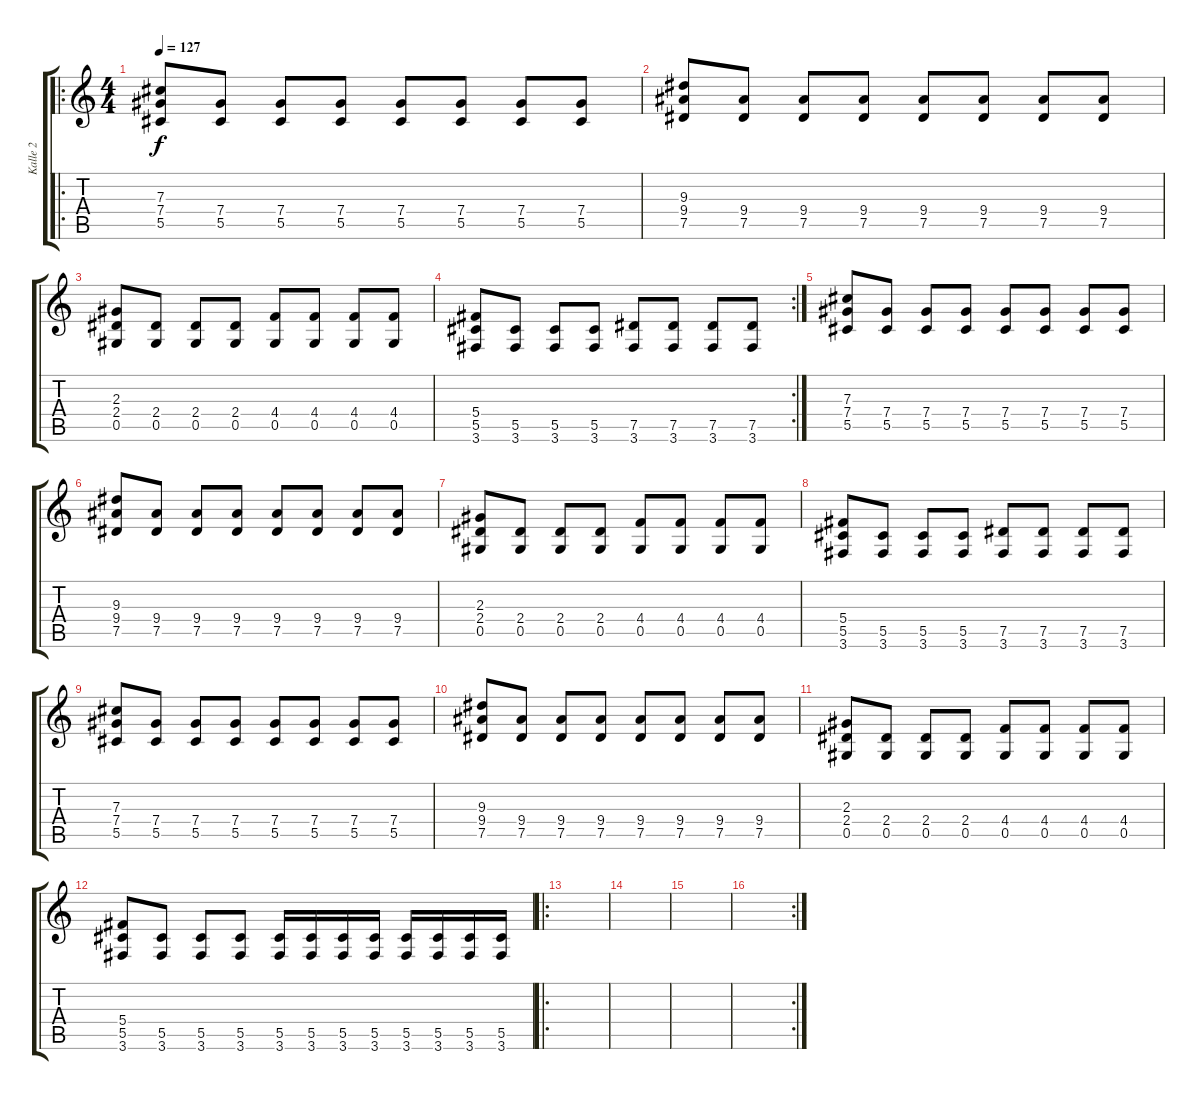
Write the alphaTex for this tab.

\track ("Kalle 2" "Kalle 2") {instrument distortionguitar}
\staff {score tabs}
\tuning (Eb4 Bb3 Gb3 Db3 Ab2 Eb2) {hide}
\ro
\ts (4 4)
\tempo 127
\clef g2
\ks c
(7.3 7.4 5.5).8{dy f instrument distortionguitar} (7.4 5.5).8{instrument electricguitarmuted} (7.4 5.5).8 (7.4 5.5).8 (7.4 5.5).8 (7.4 5.5).8 (7.4 5.5).8 (7.4 5.5).8 |
(9.3 9.4 7.5).8{instrument distortionguitar} (9.4 7.5).8{instrument electricguitarmuted} (9.4 7.5).8 (9.4 7.5).8 (9.4 7.5).8 (9.4 7.5).8 (9.4 7.5).8 (9.4 7.5).8 |
(2.3 2.4 0.5).8{instrument distortionguitar} (2.4 0.5).8{instrument electricguitarmuted} (2.4 0.5).8 (2.4 0.5).8 (4.4 0.5).8 (4.4 0.5).8 (4.4 0.5).8 (4.4 0.5).8 |
\rc 2
(5.4 5.5 3.6).8{instrument distortionguitar} (5.5 3.6).8{instrument electricguitarmuted} (5.5 3.6).8 (5.5 3.6).8 (7.5 3.6).8 (7.5 3.6).8 (7.5 3.6).8 (7.5 3.6).8 |
(7.3 7.4 5.5).8{instrument distortionguitar} (7.4 5.5).8{instrument electricguitarmuted} (7.4 5.5).8 (7.4 5.5).8 (7.4 5.5).8 (7.4 5.5).8 (7.4 5.5).8 (7.4 5.5).8 |
(9.3 9.4 7.5).8{instrument distortionguitar} (9.4 7.5).8{instrument electricguitarmuted} (9.4 7.5).8 (9.4 7.5).8 (9.4 7.5).8 (9.4 7.5).8 (9.4 7.5).8 (9.4 7.5).8 |
(2.3 2.4 0.5).8{instrument distortionguitar} (2.4 0.5).8{instrument electricguitarmuted} (2.4 0.5).8 (2.4 0.5).8 (4.4 0.5).8 (4.4 0.5).8 (4.4 0.5).8 (4.4 0.5).8 |
(5.4 5.5 3.6).8{instrument distortionguitar} (5.5 3.6).8{instrument electricguitarmuted} (5.5 3.6).8 (5.5 3.6).8 (7.5 3.6).8 (7.5 3.6).8 (7.5 3.6).8 (7.5 3.6).8 |
(7.3 7.4 5.5).8{instrument distortionguitar} (7.4 5.5).8{instrument electricguitarmuted} (7.4 5.5).8 (7.4 5.5).8 (7.4 5.5).8 (7.4 5.5).8 (7.4 5.5).8 (7.4 5.5).8 |
(9.3 9.4 7.5).8{instrument distortionguitar} (9.4 7.5).8{instrument electricguitarmuted} (9.4 7.5).8 (9.4 7.5).8 (9.4 7.5).8 (9.4 7.5).8 (9.4 7.5).8 (9.4 7.5).8 |
(2.3 2.4 0.5).8{instrument distortionguitar} (2.4 0.5).8{instrument electricguitarmuted} (2.4 0.5).8 (2.4 0.5).8 (4.4 0.5).8 (4.4 0.5).8 (4.4 0.5).8 (4.4 0.5).8 |
(5.4 5.5 3.6).8 (5.5 3.6).8 (5.5 3.6).8 (5.5 3.6).8 (5.5 3.6).16 (5.5 3.6).16 (5.5 3.6).16 (5.5 3.6).16 (5.5 3.6).16 (5.5 3.6).16 (5.5 3.6).16 (5.5 3.6).16 |
\ro
|
|
|
\rc 2
